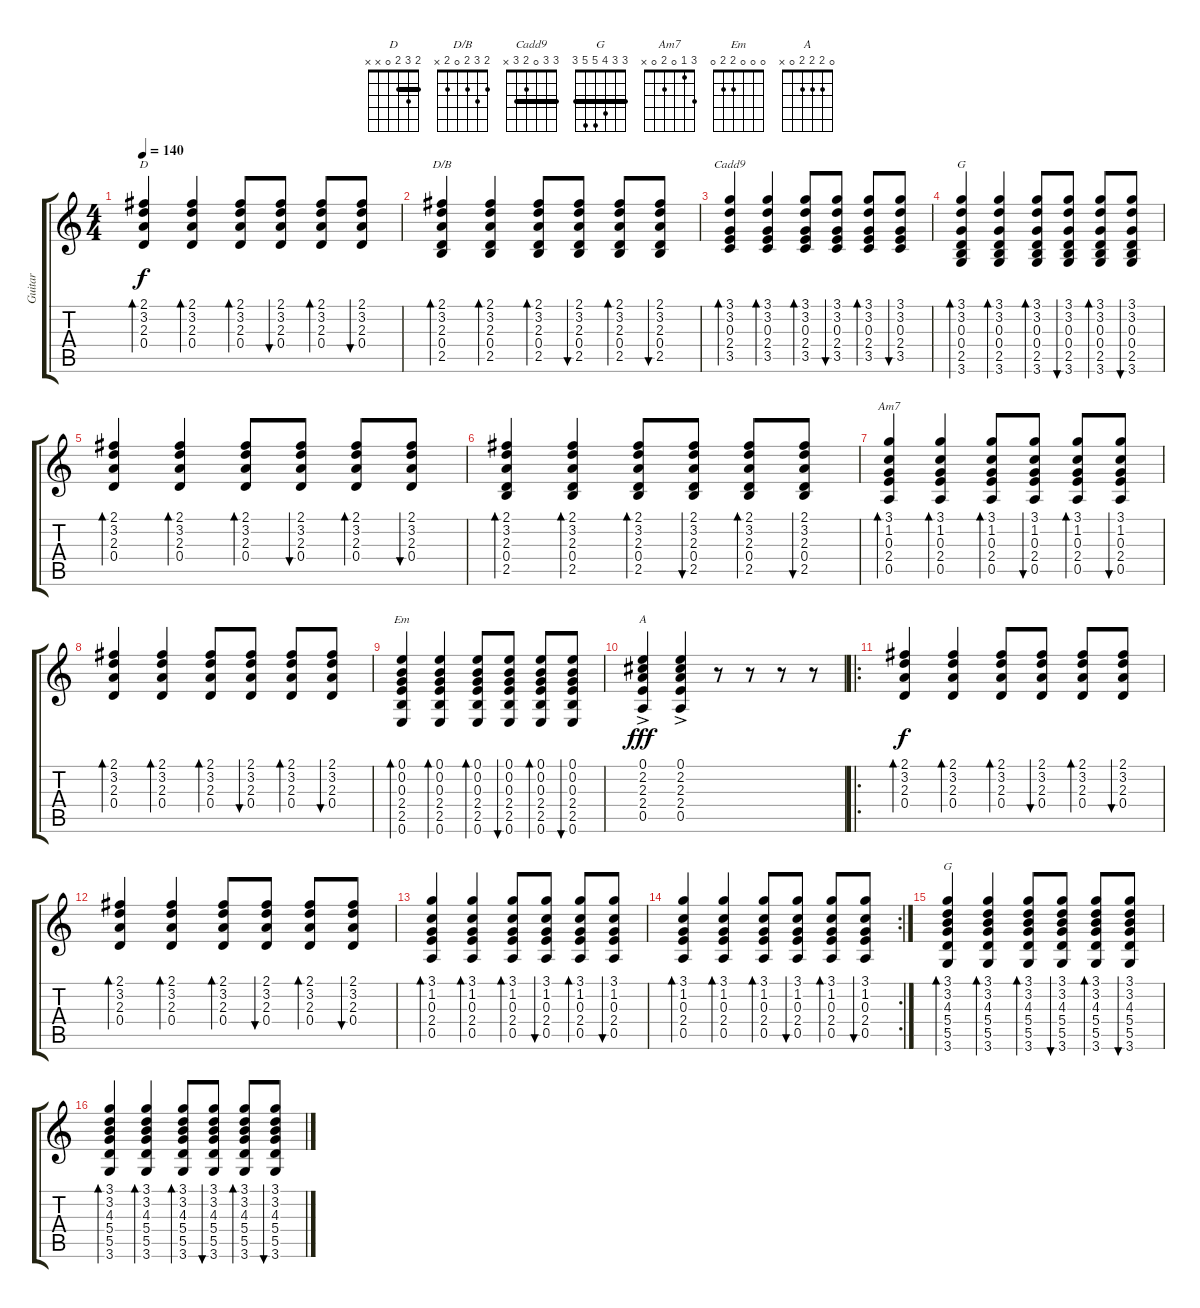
\track ("Guitar" "Guitar") {instrument acousticguitarsteel}
\staff {score tabs}
\tuning (E4 B3 G3 D3 A2 E2) {hide}
\chord ("D" 2 3 2 0 x x) {barre 2}
\chord ("D/B" 2 3 2 0 2 x)
\chord ("Cadd9" 3 3 0 2 3 x) {barre 3}
\chord ("G" 3 3 0 0 2 3) {barre 3}
\chord ("Am7" 3 1 0 2 0 x)
\chord ("Em" 0 0 0 2 2 0)
\chord ("A" 0 2 2 2 0 x)
\chord ("G" 3 3 4 5 5 3) {barre 3}
\ts (4 4)
\tempo 140
\clef g2
\ks c
(2.1 3.2 2.3 0.4).4{bd 60 ch "D" dy f} (2.1 3.2 2.3 0.4).4{bd 60} (2.1 3.2 2.3 0.4).8{bd 60} (2.1 3.2 2.3 0.4).8{bu 60} (2.1 3.2 2.3 0.4).8{bd 60} (2.1 3.2 2.3 0.4).8{bu 60} |
(2.1 3.2 2.3 0.4 2.5).4{bd 60 ch "D/B"} (2.1 3.2 2.3 0.4 2.5).4{bd 60} (2.1 3.2 2.3 0.4 2.5).8{bd 60} (2.1 3.2 2.3 0.4 2.5).8{bu 60} (2.1 3.2 2.3 0.4 2.5).8{bd 60} (2.1 3.2 2.3 0.4 2.5).8{bu 60} |
(3.1 3.2 0.3 2.4 3.5).4{bd 60 ch "Cadd9"} (3.1 3.2 0.3 2.4 3.5).4{bd 60} (3.1 3.2 0.3 2.4 3.5).8{bd 60} (3.1 3.2 0.3 2.4 3.5).8{bu 60} (3.1 3.2 0.3 2.4 3.5).8{bd 60} (3.1 3.2 0.3 2.4 3.5).8{bu 60} |
(3.1 3.2 0.3 0.4 2.5 3.6).4{bd 60 ch "G"} (3.1 3.2 0.3 0.4 2.5 3.6).4{bd 60} (3.1 3.2 0.3 0.4 2.5 3.6).8{bd 60} (3.1 3.2 0.3 0.4 2.5 3.6).8{bu 60} (3.1 3.2 0.3 0.4 2.5 3.6).8{bd 60} (3.1 3.2 0.3 0.4 2.5 3.6).8{bu 60} |
(2.1 3.2 2.3 0.4).4{bd 60} (2.1 3.2 2.3 0.4).4{bd 60} (2.1 3.2 2.3 0.4).8{bd 60} (2.1 3.2 2.3 0.4).8{bu 60} (2.1 3.2 2.3 0.4).8{bd 60} (2.1 3.2 2.3 0.4).8{bu 60} |
(2.1 3.2 2.3 0.4 2.5).4{bd 60} (2.1 3.2 2.3 0.4 2.5).4{bd 60} (2.1 3.2 2.3 0.4 2.5).8{bd 60} (2.1 3.2 2.3 0.4 2.5).8{bu 60} (2.1 3.2 2.3 0.4 2.5).8{bd 60} (2.1 3.2 2.3 0.4 2.5).8{bu 60} |
(3.1 1.2 0.3 2.4 0.5).4{bd 60 ch "Am7"} (3.1 1.2 0.3 2.4 0.5).4{bd 60} (3.1 1.2 0.3 2.4 0.5).8{bd 60} (3.1 1.2 0.3 2.4 0.5).8{bu 60} (3.1 1.2 0.3 2.4 0.5).8{bd 60} (3.1 1.2 0.3 2.4 0.5).8{bu 60} |
(2.1 3.2 2.3 0.4).4{bd 60} (2.1 3.2 2.3 0.4).4{bd 60} (2.1 3.2 2.3 0.4).8{bd 60} (2.1 3.2 2.3 0.4).8{bu 60} (2.1 3.2 2.3 0.4).8{bd 60} (2.1 3.2 2.3 0.4).8{bu 60} |
(0.1 0.2 0.3 2.4 2.5 0.6).4{bd 60 ch "Em"} (0.1 0.2 0.3 2.4 2.5 0.6).4{bd 60} (0.1 0.2 0.3 2.4 2.5 0.6).8{bd 60} (0.1 0.2 0.3 2.4 2.5 0.6).8{bu 60} (0.1 0.2 0.3 2.4 2.5 0.6).8{bd 60} (0.1 0.2 0.3 2.4 2.5 0.6).8{bu 60} |
(0.1{ac} 2.2{ac} 2.3{ac} 2.4{ac} 0.5{ac}).4{ch "A" dy fff} (0.1{ac} 2.2{ac} 2.3{ac} 2.4{ac} 0.5{ac}).4 r.8 r.8 r.8 r.8 |
\ro
(2.1 3.2 2.3 0.4).4{bd 60 dy f} (2.1 3.2 2.3 0.4).4{bd 60} (2.1 3.2 2.3 0.4).8{bd 60} (2.1 3.2 2.3 0.4).8{bu 60} (2.1 3.2 2.3 0.4).8{bd 60} (2.1 3.2 2.3 0.4).8{bu 60} |
(2.1 3.2 2.3 0.4).4{bd 60} (2.1 3.2 2.3 0.4).4{bd 60} (2.1 3.2 2.3 0.4).8{bd 60} (2.1 3.2 2.3 0.4).8{bu 60} (2.1 3.2 2.3 0.4).8{bd 60} (2.1 3.2 2.3 0.4).8{bu 60} |
(3.1 1.2 0.3 2.4 0.5).4{bd 60} (3.1 1.2 0.3 2.4 0.5).4{bd 60} (3.1 1.2 0.3 2.4 0.5).8{bd 60} (3.1 1.2 0.3 2.4 0.5).8{bu 60} (3.1 1.2 0.3 2.4 0.5).8{bd 60} (3.1 1.2 0.3 2.4 0.5).8{bu 60} |
\rc 2
(3.1 1.2 0.3 2.4 0.5).4{bd 60} (3.1 1.2 0.3 2.4 0.5).4{bd 60} (3.1 1.2 0.3 2.4 0.5).8{bd 60} (3.1 1.2 0.3 2.4 0.5).8{bu 60} (3.1 1.2 0.3 2.4 0.5).8{bd 60} (3.1 1.2 0.3 2.4 0.5).8{bu 60} |
(3.1 3.2 4.3 5.4 5.5 3.6).4{bd 60 ch "G"} (3.1 3.2 4.3 5.4 5.5 3.6).4{bd 60} (3.1 3.2 4.3 5.4 5.5 3.6).8{bd 60} (3.1 3.2 4.3 5.4 5.5 3.6).8{bu 60} (3.1 3.2 4.3 5.4 5.5 3.6).8{bd 60} (3.1 3.2 4.3 5.4 5.5 3.6).8{bu 60} |
(3.1 3.2 4.3 5.4 5.5 3.6).4{bd 60} (3.1 3.2 4.3 5.4 5.5 3.6).4{bd 60} (3.1 3.2 4.3 5.4 5.5 3.6).8{bd 60} (3.1 3.2 4.3 5.4 5.5 3.6).8{bu 60} (3.1 3.2 4.3 5.4 5.5 3.6).8{bd 60} (3.1 3.2 4.3 5.4 5.5 3.6).8{bu 60}
